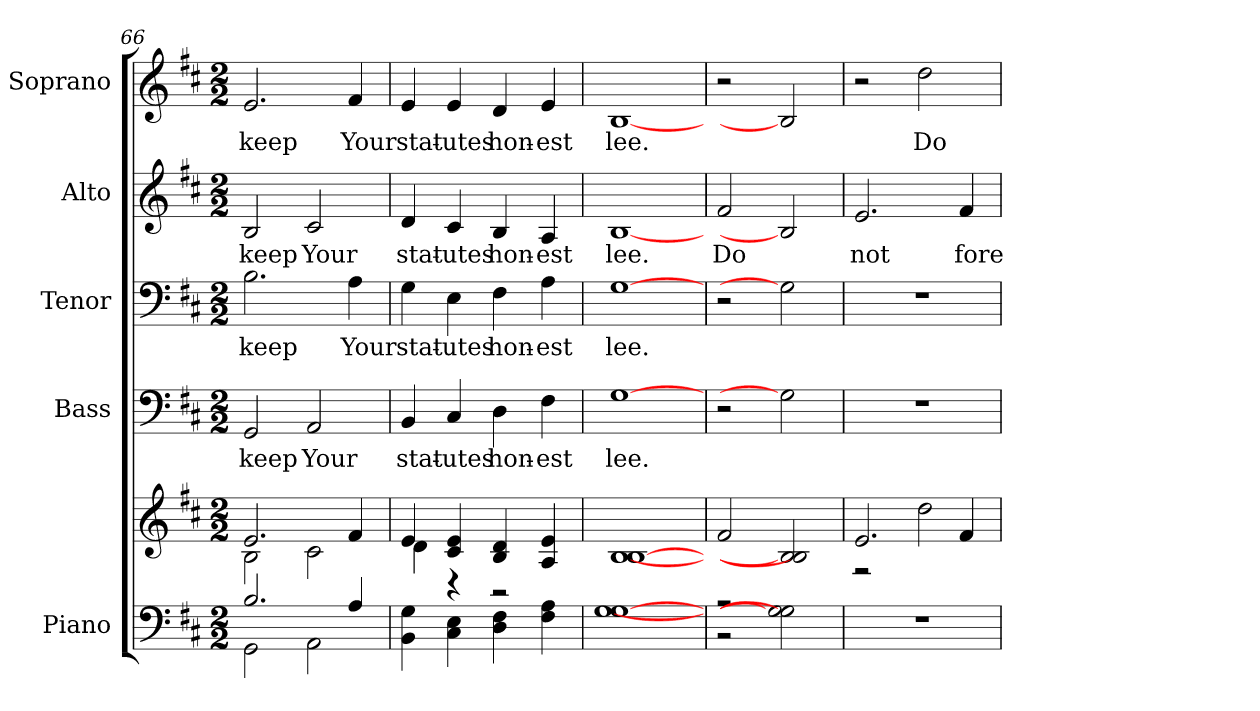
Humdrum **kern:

**kern	**kern	**kern	**text	**kern	**text	**kern	**text	**kern	**text
*part5	*part5	*part4	*part4	*part3	*part3	*part2	*part2	*part1	*part1
*staff6	*staff5	*staff4	*staff4	*staff3	*staff3	*staff2	*staff2	*staff1	*staff1
*I"Piano	*	*I"Bass	*	*I"Tenor	*	*I"Alto	*	*I"Soprano	*
*I'Pno.	*	*I'B.	*	*I'T.	*	*I'A.	*	*I'S.	*
*clefF4	*clefG2	*clefF4	*	*clefF4	*	*clefG2	*	*clefG2	*
*k[f#c#]	*k[f#c#]	*k[f#c#]	*	*k[f#c#]	*	*k[f#c#]	*	*k[f#c#]	*
*D:	*D:	*D:	*	*D:	*	*D:	*	*D:	*
*M2/2	*M2/2	*M2/2	*	*M2/2	*	*M2/2	*	*M2/2	*
=66	=66	=66	=66	=66	=66	=66	=66	=66	=66
*^	*^	*	*	*	*	*	*	*	*
!	!	!	!	!	!LO:LY:b:color=#000000	!	!	!	!	!	!
!	!	!	!	!	!	!	!LO:LY:b:color=#000000	!	!	!	!
!	!	!	!	!	!	!	!	!	!LO:LY:b:color=#000000	!	!
!	!	!	!	!	!	!	!	!	!	!	!LO:LY:b:color=#000000
2.Bi/	2GGi\	2.ei/	2Bi\	2GGi/	keep	2.Bi\	keep	2Bi/	keep	2.ei/	keep
!	!	!	!	!	!LO:LY:b:color=#000000	!	!	!	!	!	!
!	!	!	!	!	!	!	!	!	!LO:LY:b:color=#000000	!	!
.	2AAi\	.	2c#i\	2AAi/	Your	.	.	2c#i/	Your	.	.
!	!	!	!	!	!	!	!LO:LY:b:color=#000000	!	!	!	!
!	!	!	!	!	!	!	!	!	!	!	!LO:LY:b:color=#000000
4Ai/	.	4f#i/	.	.	.	4Ai\	Your	.	.	4f#i/	Your
*v	*v	*	*	*	*	*	*	*	*	*	*
=67	=67	=67	=67	=67	=67	=67	=67	=67	=67	=67
!	!	!	!	!LO:LY:b:color=#000000	!	!	!	!	!	!
!	!	!	!	!	!	!LO:LY:b:color=#000000	!	!	!	!
!	!	!	!	!	!	!	!	!LO:LY:b:color=#000000	!	!
!	!	!	!	!	!	!	!	!	!	!LO:LY:b:color=#000000
4BBi\ 4Gi	4ei/	4di\	4BBi/	stat-	4Gi\	stat-	4di/	stat-	4ei/	stat-
!	!	!	!	!LO:LY:b:color=#000000	!	!	!	!	!	!
!	!	!	!	!	!	!LO:LY:b:color=#000000	!	!	!	!
!	!	!	!	!	!	!	!	!LO:LY:b:color=#000000	!	!
!	!	!	!	!	!	!	!	!	!	!LO:LY:b:color=#000000
4C#i\ 4Ei	4c#i/ 4ei	4r	4C#i/	-utes	4Ei\	-utes	4c#i/	-utes	4ei/	-utes
!	!	!	!	!LO:LY:b:color=#000000	!	!	!	!	!	!
!	!	!	!	!	!	!LO:LY:b:color=#000000	!	!	!	!
!	!	!	!	!	!	!	!	!LO:LY:b:color=#000000	!	!
!	!	!	!	!	!	!	!	!	!	!LO:LY:b:color=#000000
4Di\ 4F#i	4Bi/ 4di	2r	4Di\	hon-	4F#i\	hon-	4Bi/	hon-	4di/	hon-
!	!	!	!	!LO:LY:b:color=#000000	!	!	!	!	!	!
!	!	!	!	!	!	!LO:LY:b:color=#000000	!	!	!	!
!	!	!	!	!	!	!	!	!LO:LY:b:color=#000000	!	!
!	!	!	!	!	!	!	!	!	!	!LO:LY:b:color=#000000
4F#i\ 4Ai	4Ai/ 4ei	.	4F#i\	-est	4Ai\	-est	4Ai/	-est	4ei/	-est
*	*v	*v	*	*	*	*	*	*	*	*
=68	=68	=68	=68	=68	=68	=68	=68	=68	=68
!	!	!	!LO:LY:b:color=#000000	!	!	!	!	!	!
!	!	!	!	!	!LO:LY:b:color=#000000	!	!	!	!
!	!	!	!	!	!	!	!LO:LY:b:color=#000000	!	!
!	!	!	!	!	!	!	!	!	!LO:LY:b:color=#000000
[1Gi [1Gi	[1Bi [1Bi	[1Gi	lee.	[1Gi	lee.	[1Bi	lee.	[1Bi	lee.
=69	=69	=69	=69	=69	=69	=69	=69	=69	=69
*^	*	*	*	*	*	*	*	*	*
!	!	!	!	!	!	!	!	!LO:LY:b:color=#000000	!	!
2r	2r	2f#i/	2r	.	2r	.	2f#i/	Do	2r	.
2Gi] 2Gi]	2ryy	2Bi] 2Bi]	2Gi]	.	2Gi]	.	2Bi]	.	2Bi]	.
*v	*v	*	*	*	*	*	*	*	*	*
=70	=70	=70	=70	=70	=70	=70	=70	=70	=70
*	*^	*	*	*	*	*	*	*	*
*^	*	*	*	*	*	*	*	*	*	*
!	!	!	!	!	!	!	!	!	!LO:LY:b:color=#000000	!	!
*v	*v	*	*	*	*	*	*	*	*	*	*
1r	2.ei/	2r	1r	.	1r	.	2.ei/	not	2r	.
!	!	!	!	!	!	!	!	!	!	!LO:LY:b:color=#000000
.	.	2ddi\	.	.	.	.	.	.	2ddi\	Do
!	!	!	!	!	!	!	!	!LO:LY:b:color=#000000	!	!
.	4f#i/	.	.	.	.	.	4f#i/	fore	.	.
*	*v	*v	*	*	*	*	*	*	*	*
=	=	=	=	=	=	=	=	=	=
*-	*-	*-	*-	*-	*-	*-	*-	*-	*-
